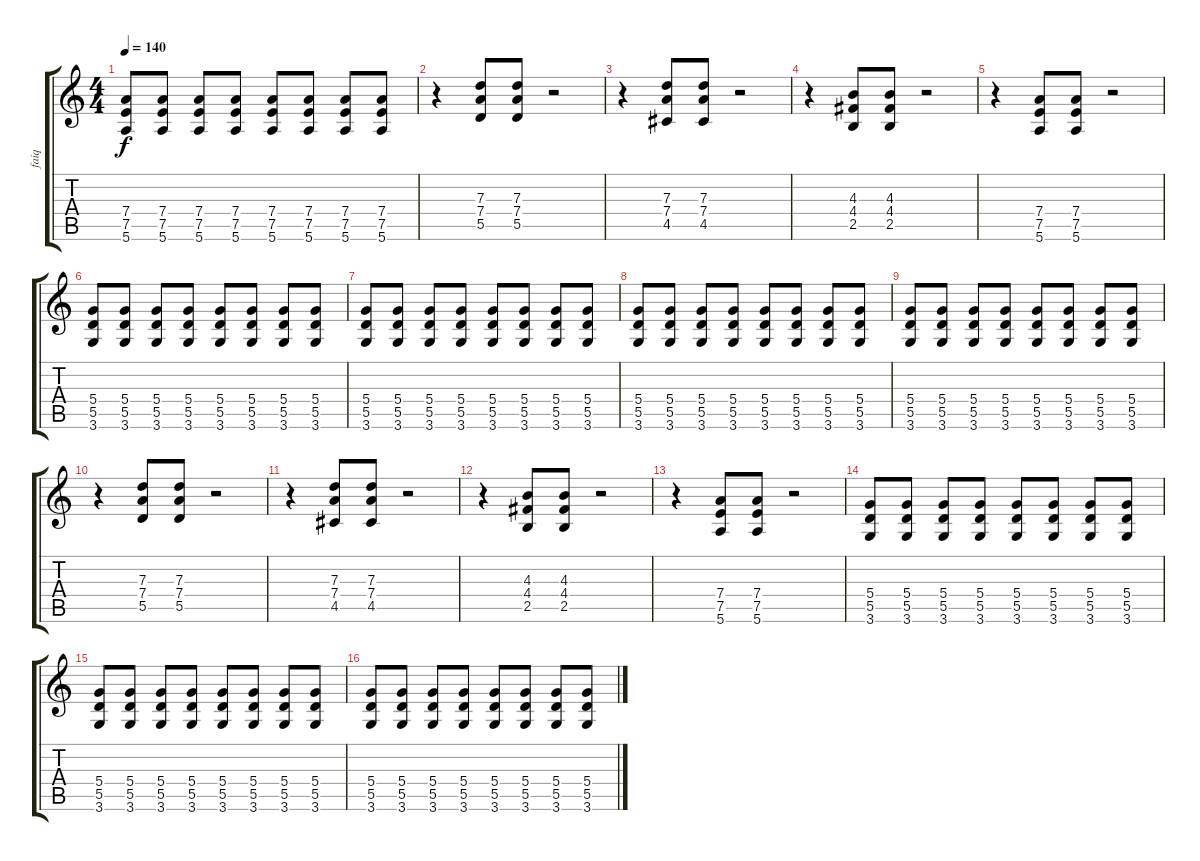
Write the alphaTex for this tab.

\track ("faiq" "faiq") {instrument overdrivenguitar}
\staff {score tabs}
\tuning (E4 B3 G3 D3 A2 E2) {hide}
\ts (4 4)
\tempo 140
\clef g2
\ks c
(7.4 7.5 5.6).8{dy f} (7.4 7.5 5.6).8 (7.4 7.5 5.6).8 (7.4 7.5 5.6).8 (7.4 7.5 5.6).8 (7.4 7.5 5.6).8 (7.4 7.5 5.6).8 (7.4 7.5 5.6).8 |
r.4 (7.3 7.4 5.5).8 (7.3 7.4 5.5).8 r.2 |
r.4 (7.3 7.4 4.5).8 (7.3 7.4 4.5).8 r.2 |
r.4 (4.3 4.4 2.5).8 (4.3 4.4 2.5).8 r.2 |
r.4 (7.4 7.5 5.6).8 (7.4 7.5 5.6).8 r.2 |
(5.4 5.5 3.6).8 (5.4 5.5 3.6).8 (5.4 5.5 3.6).8 (5.4 5.5 3.6).8 (5.4 5.5 3.6).8 (5.4 5.5 3.6).8 (5.4 5.5 3.6).8 (5.4 5.5 3.6).8 |
(5.4 5.5 3.6).8 (5.4 5.5 3.6).8 (5.4 5.5 3.6).8 (5.4 5.5 3.6).8 (5.4 5.5 3.6).8 (5.4 5.5 3.6).8 (5.4 5.5 3.6).8 (5.4 5.5 3.6).8 |
(5.4 5.5 3.6).8 (5.4 5.5 3.6).8 (5.4 5.5 3.6).8 (5.4 5.5 3.6).8 (5.4 5.5 3.6).8 (5.4 5.5 3.6).8 (5.4 5.5 3.6).8 (5.4 5.5 3.6).8 |
(5.4 5.5 3.6).8 (5.4 5.5 3.6).8 (5.4 5.5 3.6).8 (5.4 5.5 3.6).8 (5.4 5.5 3.6).8 (5.4 5.5 3.6).8 (5.4 5.5 3.6).8 (5.4 5.5 3.6).8 |
r.4 (7.3 7.4 5.5).8 (7.3 7.4 5.5).8 r.2 |
r.4 (7.3 7.4 4.5).8 (7.3 7.4 4.5).8 r.2 |
r.4 (4.3 4.4 2.5).8 (4.3 4.4 2.5).8 r.2 |
r.4 (7.4 7.5 5.6).8 (7.4 7.5 5.6).8 r.2 |
(5.4 5.5 3.6).8 (5.4 5.5 3.6).8 (5.4 5.5 3.6).8 (5.4 5.5 3.6).8 (5.4 5.5 3.6).8 (5.4 5.5 3.6).8 (5.4 5.5 3.6).8 (5.4 5.5 3.6).8 |
(5.4 5.5 3.6).8 (5.4 5.5 3.6).8 (5.4 5.5 3.6).8 (5.4 5.5 3.6).8 (5.4 5.5 3.6).8 (5.4 5.5 3.6).8 (5.4 5.5 3.6).8 (5.4 5.5 3.6).8 |
(5.4 5.5 3.6).8 (5.4 5.5 3.6).8 (5.4 5.5 3.6).8 (5.4 5.5 3.6).8 (5.4 5.5 3.6).8 (5.4 5.5 3.6).8 (5.4 5.5 3.6).8 (5.4 5.5 3.6).8
